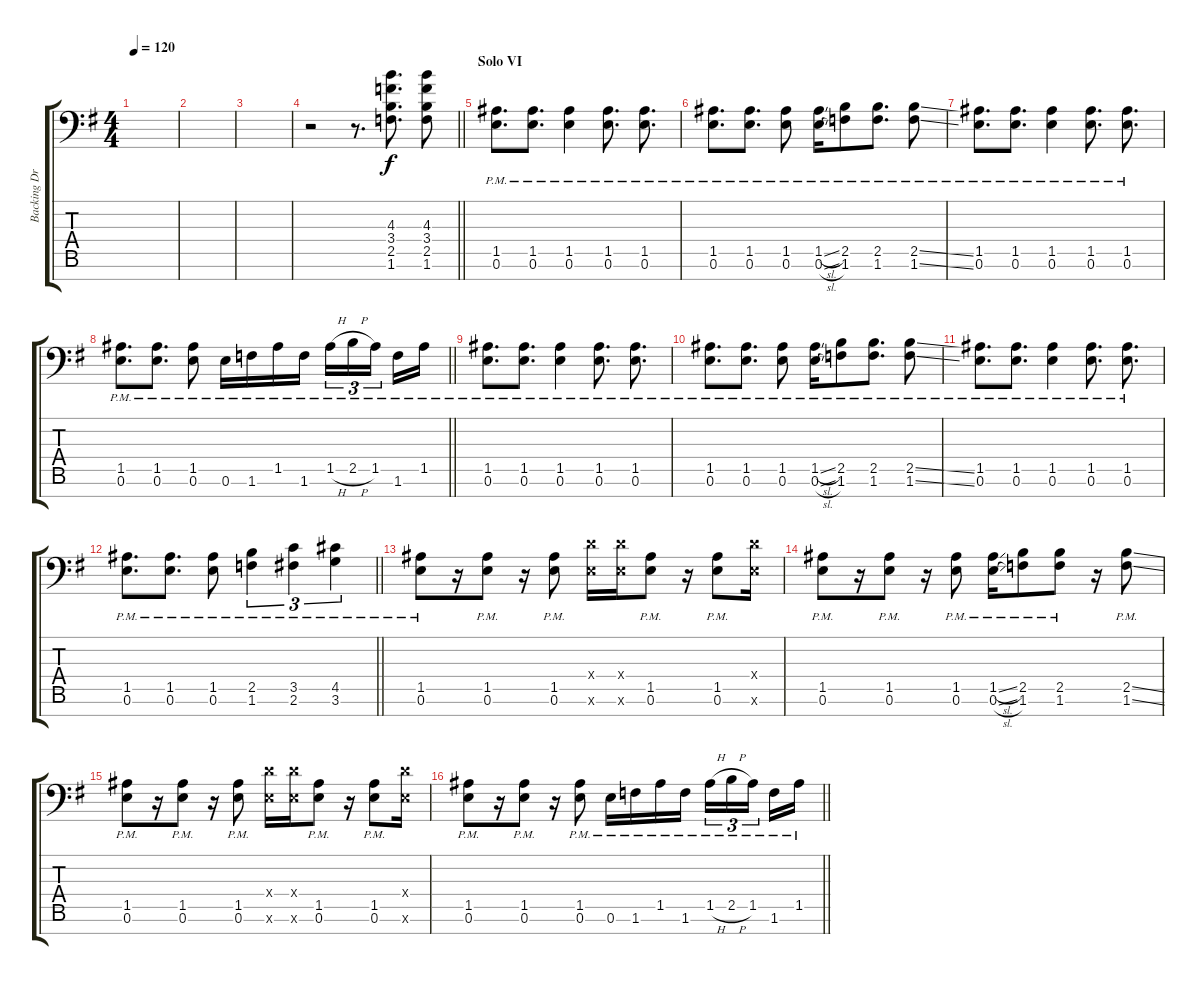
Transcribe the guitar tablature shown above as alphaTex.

\track ("Backing Dropped A" "Backing Dr") {instrument distortionguitar}
\staff {score tabs}
\tuning (E4 B3 G3 D3 A2 E2 A1) {hide}
\ts (4 4)
\tempo 120
\clef f4
\ks eminor
|
|
|
\barLineRight lightlight
r.2 r.8{d} (4.3 3.4 2.5 1.6).8{d} (4.3 3.4 2.5 1.6).8 |
\section ("" "Solo VI")
(1.5{pm} 0.6{pm}).8{d} (1.5{pm} 0.6{pm}).8{d} (1.5{pm} 0.6{pm}).4 (1.5{pm} 0.6{pm}).8{d} (1.5{pm} 0.6{pm}).8{d} |
(1.5{pm} 0.6{pm}).8{d} (1.5{pm} 0.6{pm}).8{d} (1.5{pm} 0.6{pm}).8 (1.5{sl pm} 0.6{sl pm}).16 (2.5{pm} 1.6{pm}).8 (2.5{pm} 1.6{pm}).8{d} (2.5{ss pm} 1.6{ss pm}).8 |
(1.5{pm} 0.6{pm}).8{d} (1.5{pm} 0.6{pm}).8{d} (1.5{pm} 0.6{pm}).4 (1.5{pm} 0.6{pm}).8{d} (1.5{pm} 0.6{pm}).8{d} |
\barLineRight lightlight
(1.5{pm} 0.6{pm}).8{d} (1.5{pm} 0.6{pm}).8{d} (1.5{pm} 0.6{pm}).8 0.6{pm}.16 1.6{pm}.16 1.5{pm}.16 1.6{pm}.16 1.5{h pm}.16{tu (3 2)} 2.5{h pm}.16{tu (3 2)} 1.5{pm}.16{tu (3 2) beam splitsecondary} 1.6{pm}.16 1.5{pm}.16 |
(1.5{pm} 0.6{pm}).8{d} (1.5{pm} 0.6{pm}).8{d} (1.5{pm} 0.6{pm}).4 (1.5{pm} 0.6{pm}).8{d} (1.5{pm} 0.6{pm}).8{d} |
(1.5{pm} 0.6{pm}).8{d} (1.5{pm} 0.6{pm}).8{d} (1.5{pm} 0.6{pm}).8 (1.5{sl pm} 0.6{sl pm}).16 (2.5{pm} 1.6{pm}).8 (2.5{pm} 1.6{pm}).8{d} (2.5{ss pm} 1.6{ss pm}).8 |
(1.5{pm} 0.6{pm}).8{d} (1.5{pm} 0.6{pm}).8{d} (1.5{pm} 0.6{pm}).4 (1.5{pm} 0.6{pm}).8{d} (1.5{pm} 0.6{pm}).8{d} |
\barLineRight lightlight
(1.5{pm} 0.6{pm}).8{d} (1.5{pm} 0.6{pm}).8{d} (1.5{pm} 0.6{pm}).8 (2.5{pm} 1.6{pm}).4{tu (3 2)} (3.5{pm} 2.6{pm}).4{tu (3 2)} (4.5{pm} 3.6{pm}).4{tu (3 2)} |
\section ("" "")
(1.5{pm} 0.6{pm}).8 r.16 (1.5{pm} 0.6{pm}).8 r.16 (1.5{pm} 0.6{pm}).8 (0.4{x} 0.6{x}).16 (0.4{x} 0.6{x}).16 (1.5{pm} 0.6{pm}).8 r.16 (1.5{pm} 0.6{pm}).8 (0.4{x} 0.6{x}).16 |
(1.5{pm} 0.6{pm}).8 r.16 (1.5{pm} 0.6{pm}).8 r.16 (1.5{pm} 0.6{pm}).8 (1.5{sl pm} 0.6{sl pm}).16 (2.5{pm} 1.6{pm}).8 (2.5{pm} 1.6{pm}).8 r.16 (2.5{ss pm} 1.6{ss pm}).8 |
(1.5{pm} 0.6{pm}).8 r.16 (1.5{pm} 0.6{pm}).8 r.16 (1.5{pm} 0.6{pm}).8 (0.4{x} 0.6{x}).16 (0.4{x} 0.6{x}).16 (1.5{pm} 0.6{pm}).8 r.16 (1.5{pm} 0.6{pm}).8 (0.4{x} 0.6{x}).16 |
\barLineRight lightlight
(1.5{pm} 0.6{pm}).8 r.16 (1.5{pm} 0.6{pm}).8 r.16 (1.5{pm} 0.6{pm}).8 0.6{pm}.16 1.6{pm}.16 1.5{pm}.16 1.6{pm}.16 1.5{h pm}.16{tu (3 2)} 2.5{h pm}.16{tu (3 2)} 1.5{pm}.16{tu (3 2) beam splitsecondary} 1.6{pm}.16 1.5{pm}.16
